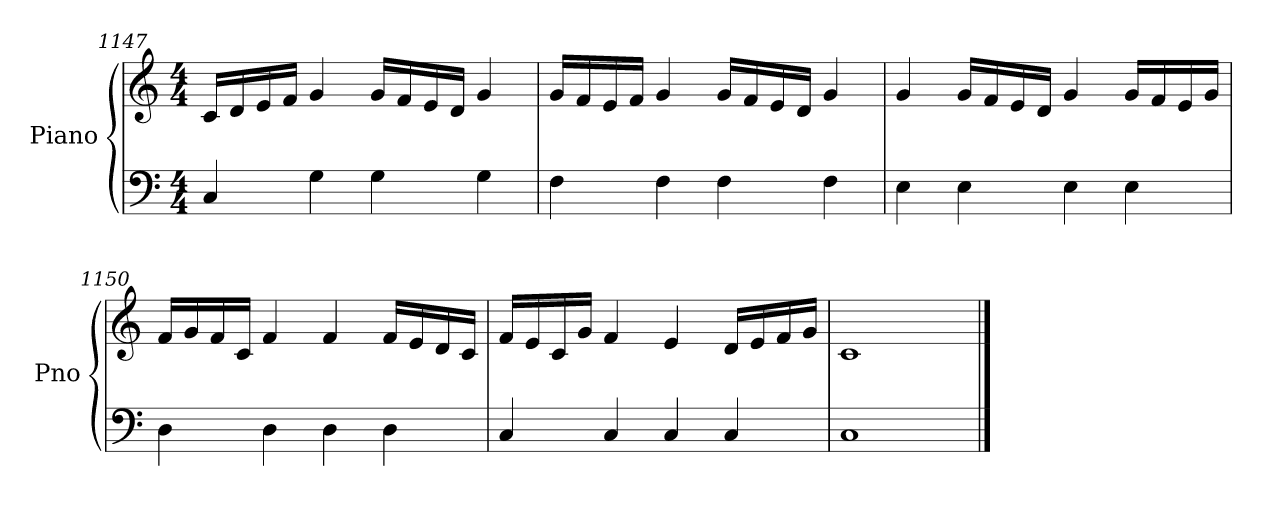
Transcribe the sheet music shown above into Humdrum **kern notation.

**kern	**kern
*part1	*part1
*staff2	*staff1
*I"Piano	*
*I'Pno	*
!!LO:LB:g=z
*clefF4	*clefG2
*k[]	*k[]
*M4/4	*M4/4
=1147	=1147
4C/	16c/LL
.	16d/
.	16e/
.	16f/JJ
4G\	4g/
4G\	16g/LL
.	16f/
.	16e/
.	16d/JJ
4G\	4g/
=1148	=1148
4F\	16g/LL
.	16f/
.	16e/
.	16f/JJ
4F\	4g/
4F\	16g/LL
.	16f/
.	16e/
.	16d/JJ
4F\	4g/
=1149	=1149
4E\	4g/
4E\	16g/LL
.	16f/
.	16e/
.	16d/JJ
4E\	4g/
4E\	16g/LL
.	16f/
.	16e/
.	16g/JJ
!!LO:LB:g=z
=1150	=1150
4D\	16f/LL
.	16g/
.	16f/
.	16c/JJ
4D\	4f/
4D\	4f/
4D\	16f/LL
.	16e/
.	16d/
.	16c/JJ
=1151	=1151
4C/	16f/LL
.	16e/
.	16c/
.	16g/JJ
4C/	4f/
4C/	4e/
4C/	16d/LL
.	16e/
.	16f/
.	16g/JJ
=1152	=1152
1C	1c
==	==
*-	*-
